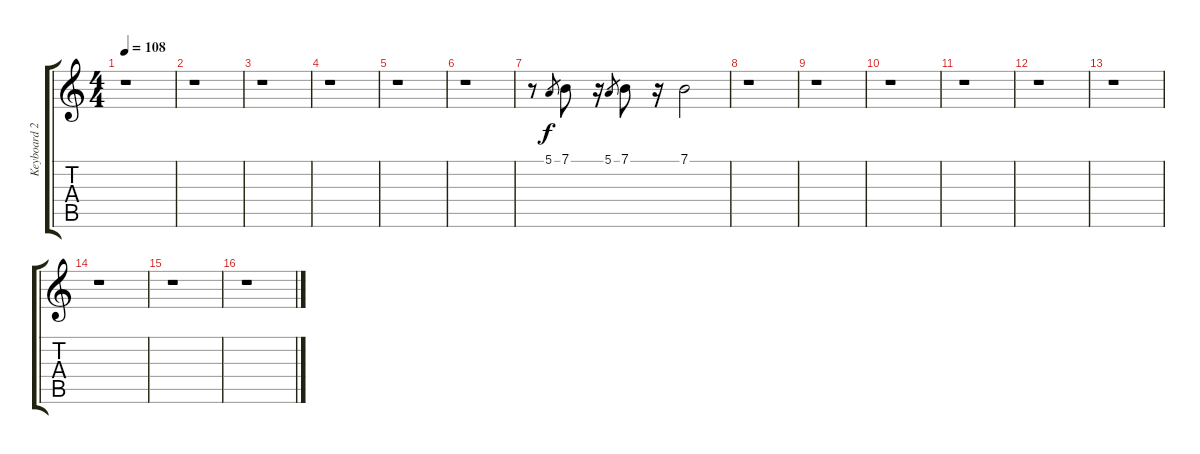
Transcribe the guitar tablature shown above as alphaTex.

\track ("Keyboard 2" "Keyboard 2") {instrument electricpiano1}
\staff {score tabs}
\tuning (E4 B3 G3 D3 A2 E2) {hide}
\ts (4 4)
\tempo 108
\clef g2
\ks c
r.1{dy f} |
r.1 |
r.1 |
r.1 |
r.1 |
r.1 |
r.8 5.1.8{gr} 7.1.8 r.16 5.1.8{gr} 7.1.8 r.16 7.1.2 |
r.1 |
r.1 |
r.1 |
r.1 |
r.1 |
r.1 |
r.1 |
r.1 |
r.1
